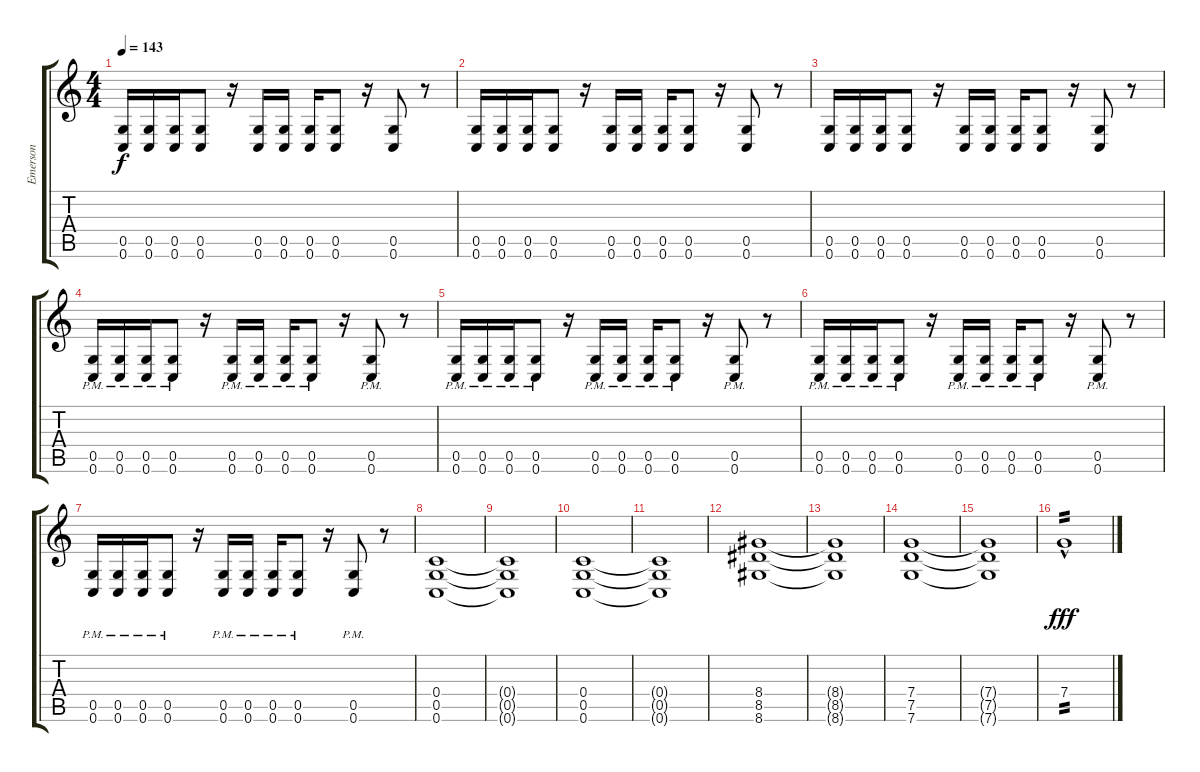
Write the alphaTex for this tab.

\track ("Emerson" "Emerson") {instrument distortionguitar}
\staff {score tabs}
\tuning (D4 A3 F3 C3 G2 C2) {hide}
\ts (4 4)
\tempo 143
\clef g2
\ks c
(0.5 0.6).16{dy f} (0.5 0.6).16 (0.5 0.6).16 (0.5 0.6).8 r.16 (0.5 0.6).16 (0.5 0.6).16 (0.5 0.6).16 (0.5 0.6).8 r.16 (0.5 0.6).8 r.8 |
(0.5 0.6).16 (0.5 0.6).16 (0.5 0.6).16 (0.5 0.6).8 r.16 (0.5 0.6).16 (0.5 0.6).16 (0.5 0.6).16 (0.5 0.6).8 r.16 (0.5 0.6).8 r.8 |
(0.5 0.6).16 (0.5 0.6).16 (0.5 0.6).16 (0.5 0.6).8 r.16 (0.5 0.6).16 (0.5 0.6).16 (0.5 0.6).16 (0.5 0.6).8 r.16 (0.5 0.6).8 r.8 |
(0.5{pm} 0.6{pm}).16 (0.5{pm} 0.6{pm}).16 (0.5{pm} 0.6{pm}).16 (0.5{pm} 0.6{pm}).8 r.16 (0.5{pm} 0.6{pm}).16 (0.5{pm} 0.6{pm}).16 (0.5{pm} 0.6{pm}).16 (0.5{pm} 0.6{pm}).8 r.16 (0.5{pm} 0.6{pm}).8 r.8 |
(0.5{pm} 0.6{pm}).16 (0.5{pm} 0.6{pm}).16 (0.5{pm} 0.6{pm}).16 (0.5{pm} 0.6{pm}).8 r.16 (0.5{pm} 0.6{pm}).16 (0.5{pm} 0.6{pm}).16 (0.5{pm} 0.6{pm}).16 (0.5{pm} 0.6{pm}).8 r.16 (0.5{pm} 0.6{pm}).8 r.8 |
(0.5{pm} 0.6{pm}).16 (0.5{pm} 0.6{pm}).16 (0.5{pm} 0.6{pm}).16 (0.5{pm} 0.6{pm}).8 r.16 (0.5{pm} 0.6{pm}).16 (0.5{pm} 0.6{pm}).16 (0.5{pm} 0.6{pm}).16 (0.5{pm} 0.6{pm}).8 r.16 (0.5{pm} 0.6{pm}).8 r.8 |
(0.5{pm} 0.6{pm}).16 (0.5{pm} 0.6{pm}).16 (0.5{pm} 0.6{pm}).16 (0.5{pm} 0.6{pm}).8 r.16 (0.5{pm} 0.6{pm}).16 (0.5{pm} 0.6{pm}).16 (0.5{pm} 0.6{pm}).16 (0.5{pm} 0.6{pm}).8 r.16 (0.5{pm} 0.6{pm}).8 r.8 |
(0.4 0.5 0.6).1 |
(0.4{t} 0.5{t} 0.6{t}).1 |
(0.4 0.5 0.6).1 |
(0.4{t} 0.5{t} 0.6{t}).1 |
(8.4 8.5 8.6).1 |
(8.4{t} 8.5{t} 8.6{t}).1 |
(7.4 7.5 7.6).1 |
(7.4{t} 7.5{t} 7.6{t}).1 |
7.4{hac}.1{tp 2 dy fff}
